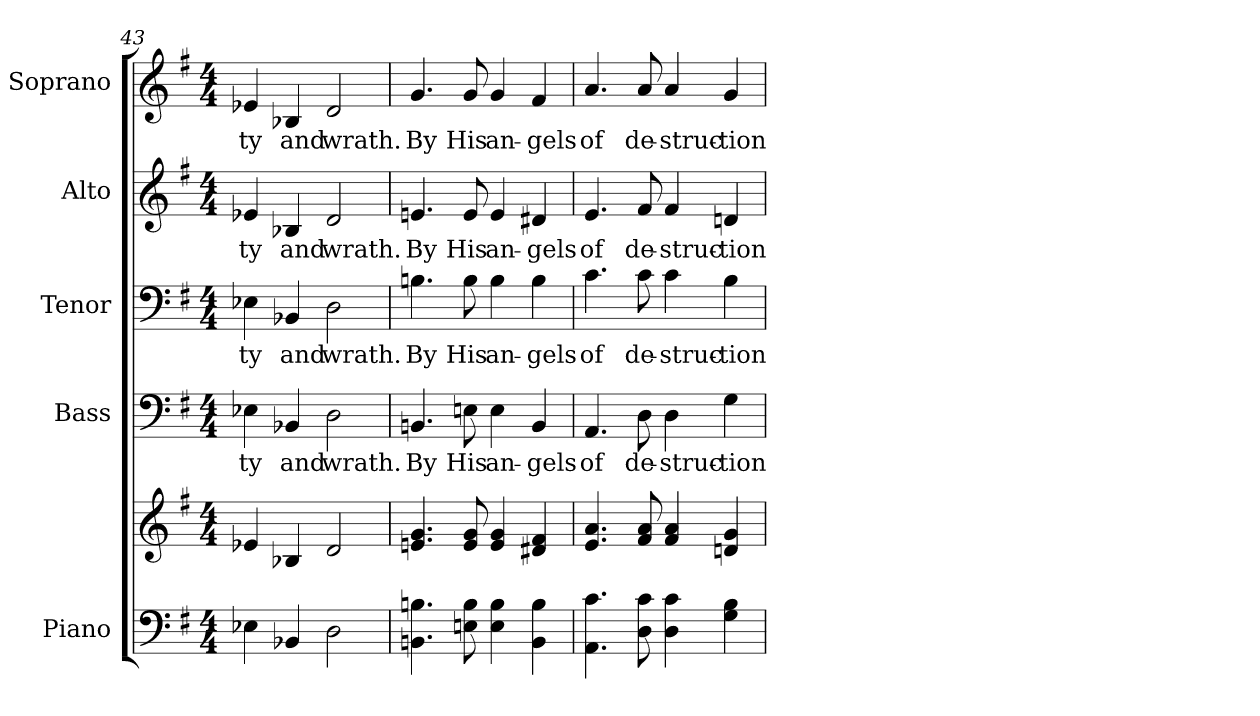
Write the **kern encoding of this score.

**kern	**kern	**kern	**text	**kern	**text	**kern	**text	**kern	**text
*part5	*part5	*part4	*part4	*part3	*part3	*part2	*part2	*part1	*part1
*staff6	*staff5	*staff4	*staff4	*staff3	*staff3	*staff2	*staff2	*staff1	*staff1
*I"Piano	*	*I"Bass	*	*I"Tenor	*	*I"Alto	*	*I"Soprano	*
*I'Pno.	*	*I'B.	*	*I'T.	*	*I'A.	*	*I'S.	*
!!LO:PB:g=z
*clefF4	*clefG2	*clefF4	*	*clefF4	*	*clefG2	*	*clefG2	*
*k[f#]	*k[f#]	*k[f#]	*	*k[f#]	*	*k[f#]	*	*k[f#]	*
*G:	*G:	*G:	*	*G:	*	*G:	*	*G:	*
*M4/4	*M4/4	*M4/4	*	*M4/4	*	*M4/4	*	*M4/4	*
=43	=43	=43	=43	=43	=43	=43	=43	=43	=43
!	!	!	!LO:LY:b:color=#000000	!	!	!	!	!	!
!	!	!	!	!	!LO:LY:b:color=#000000	!	!	!	!
!	!	!	!	!	!	!	!LO:LY:b:color=#000000	!	!
!	!	!	!	!	!	!	!	!	!LO:LY:b:color=#000000
4E-Xi\	4e-Xi/	4E-Xi\	-ty	4E-Xi\	-ty	4e-Xi/	-ty	4e-Xi/	-ty
!	!	!	!LO:LY:b:color=#000000	!	!	!	!	!	!
!	!	!	!	!	!LO:LY:b:color=#000000	!	!	!	!
!	!	!	!	!	!	!	!LO:LY:b:color=#000000	!	!
!	!	!	!	!	!	!	!	!	!LO:LY:b:color=#000000
4BB-Xi/	4B-Xi/	4BB-Xi/	and	4BB-Xi/	and	4B-Xi/	and	4B-Xi/	and
!	!	!	!LO:LY:b:color=#000000	!	!	!	!	!	!
!	!	!	!	!	!LO:LY:b:color=#000000	!	!	!	!
!	!	!	!	!	!	!	!LO:LY:b:color=#000000	!	!
!	!	!	!	!	!	!	!	!	!LO:LY:b:color=#000000
2Di\	2di/	2Di\	wrath.	2Di\	wrath.	2di/	wrath.	2di/	wrath.
=44	=44	=44	=44	=44	=44	=44	=44	=44	=44
!	!	!	!LO:LY:b:color=#000000	!	!	!	!	!	!
!	!	!	!	!	!LO:LY:b:color=#000000	!	!	!	!
!	!	!	!	!	!	!	!LO:LY:b:color=#000000	!	!
!	!	!	!	!	!	!	!	!	!LO:LY:b:color=#000000
4.BBni\ 4.Bni	4.eni/ 4.gi	4.BBni/	By	4.Bni\	By	4.eni/	By	4.gi/	By
!	!	!	!LO:LY:b:color=#000000	!	!	!	!	!	!
!	!	!	!	!	!LO:LY:b:color=#000000	!	!	!	!
!	!	!	!	!	!	!	!LO:LY:b:color=#000000	!	!
!	!	!	!	!	!	!	!	!	!LO:LY:b:color=#000000
8Eni\ 8Bi	8ei/ 8gi	8Eni\	His	8Bi\	His	8ei/	His	8gi/	His
!	!	!	!LO:LY:b:color=#000000	!	!	!	!	!	!
!	!	!	!	!	!LO:LY:b:color=#000000	!	!	!	!
!	!	!	!	!	!	!	!LO:LY:b:color=#000000	!	!
!	!	!	!	!	!	!	!	!	!LO:LY:b:color=#000000
4Ei\ 4Bi	4ei/ 4gi	4Ei\	an-	4Bi\	an-	4ei/	an-	4gi/	an-
!	!	!	!LO:LY:b:color=#000000	!	!	!	!	!	!
!	!	!	!	!	!LO:LY:b:color=#000000	!	!	!	!
!	!	!	!	!	!	!	!LO:LY:b:color=#000000	!	!
!	!	!	!	!	!	!	!	!	!LO:LY:b:color=#000000
4BBi\ 4Bi	4d#Xi/ 4f#i	4BBi/	-gels	4Bi\	-gels	4d#Xi/	-gels	4f#i/	-gels
=45	=45	=45	=45	=45	=45	=45	=45	=45	=45
!	!	!	!LO:LY:b:color=#000000	!	!	!	!	!	!
!	!	!	!	!	!LO:LY:b:color=#000000	!	!	!	!
!	!	!	!	!	!	!	!LO:LY:b:color=#000000	!	!
!	!	!	!	!	!	!	!	!	!LO:LY:b:color=#000000
4.AAi\ 4.ci	4.ei/ 4.ai	4.AAi/	of	4.ci\	of	4.ei/	of	4.ai/	of
!	!	!	!LO:LY:b:color=#000000	!	!	!	!	!	!
!	!	!	!	!	!LO:LY:b:color=#000000	!	!	!	!
!	!	!	!	!	!	!	!LO:LY:b:color=#000000	!	!
!	!	!	!	!	!	!	!	!	!LO:LY:b:color=#000000
8Di\ 8ci	8f#i/ 8ai	8Di\	de-	8ci\	de-	8f#i/	de-	8ai/	de-
!	!	!	!LO:LY:b:color=#000000	!	!	!	!	!	!
!	!	!	!	!	!LO:LY:b:color=#000000	!	!	!	!
!	!	!	!	!	!	!	!LO:LY:b:color=#000000	!	!
!	!	!	!	!	!	!	!	!	!LO:LY:b:color=#000000
4Di\ 4ci	4f#i/ 4ai	4Di\	-struc-	4ci\	-struc-	4f#i/	-struc-	4ai/	-struc-
!	!	!	!LO:LY:b:color=#000000	!	!	!	!	!	!
!	!	!	!	!	!LO:LY:b:color=#000000	!	!	!	!
!	!	!	!	!	!	!	!LO:LY:b:color=#000000	!	!
!	!	!	!	!	!	!	!	!	!LO:LY:b:color=#000000
4Gi\ 4Bi	4dni/ 4gi	4Gi\	-tion	4Bi\	-tion	4dni/	-tion	4gi/	-tion
=	=	=	=	=	=	=	=	=	=
*-	*-	*-	*-	*-	*-	*-	*-	*-	*-
